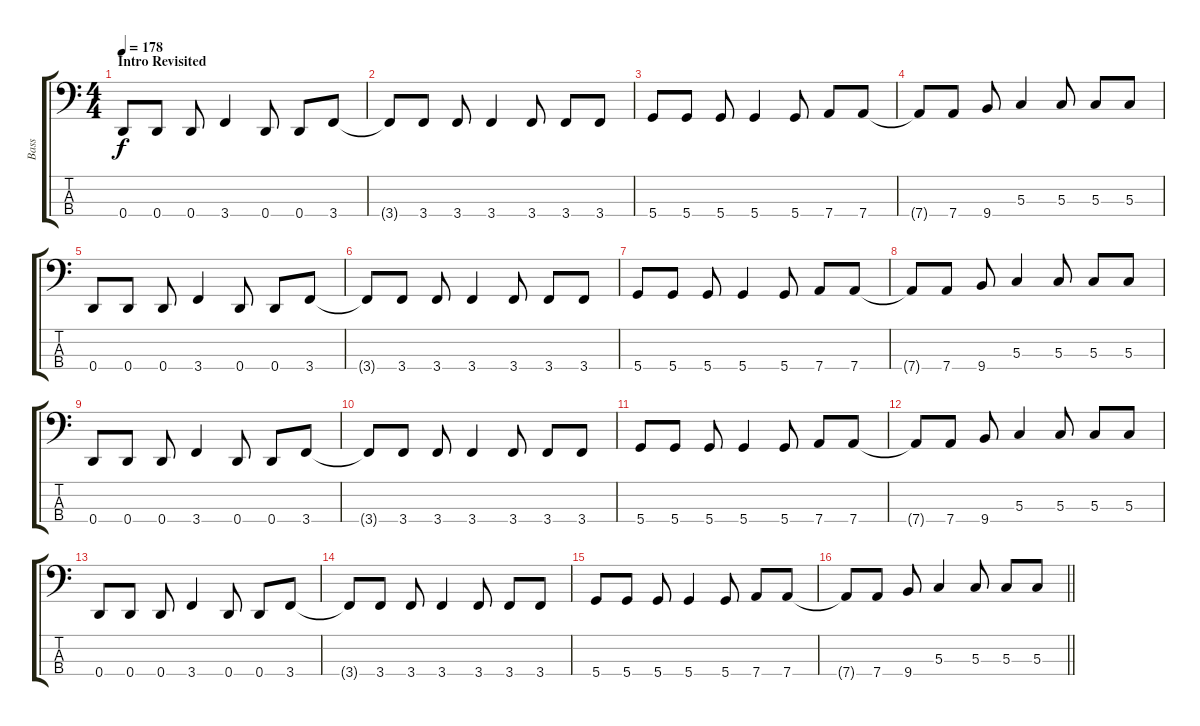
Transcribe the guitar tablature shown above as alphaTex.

\track ("Bass" "Bass") {instrument electricbassfinger}
\staff {score tabs}
\tuning (F2 C2 G1 D1) {hide}
\ts (4 4)
\section ("" "Intro Revisited")
\tempo 178
\clef f4
\ks c
0.4.8{dy f} 0.4.8 0.4.8 3.4.4 0.4.8 0.4.8 3.4.8 |
3.4{t}.8 3.4.8 3.4.8 3.4.4 3.4.8 3.4.8 3.4.8 |
5.4.8 5.4.8 5.4.8 5.4.4 5.4.8 7.4.8 7.4.8 |
7.4{t}.8 7.4.8 9.4.8 5.3.4 5.3.8 5.3.8 5.3.8 |
0.4.8 0.4.8 0.4.8 3.4.4 0.4.8 0.4.8 3.4.8 |
3.4{t}.8 3.4.8 3.4.8 3.4.4 3.4.8 3.4.8 3.4.8 |
5.4.8 5.4.8 5.4.8 5.4.4 5.4.8 7.4.8 7.4.8 |
7.4{t}.8 7.4.8 9.4.8 5.3.4 5.3.8 5.3.8 5.3.8 |
0.4.8 0.4.8 0.4.8 3.4.4 0.4.8 0.4.8 3.4.8 |
3.4{t}.8 3.4.8 3.4.8 3.4.4 3.4.8 3.4.8 3.4.8 |
5.4.8 5.4.8 5.4.8 5.4.4 5.4.8 7.4.8 7.4.8 |
7.4{t}.8 7.4.8 9.4.8 5.3.4 5.3.8 5.3.8 5.3.8 |
0.4.8 0.4.8 0.4.8 3.4.4 0.4.8 0.4.8 3.4.8 |
3.4{t}.8 3.4.8 3.4.8 3.4.4 3.4.8 3.4.8 3.4.8 |
5.4.8 5.4.8 5.4.8 5.4.4 5.4.8 7.4.8 7.4.8 |
\barLineRight lightlight
7.4{t}.8 7.4.8 9.4.8 5.3.4 5.3.8 5.3.8 5.3.8
